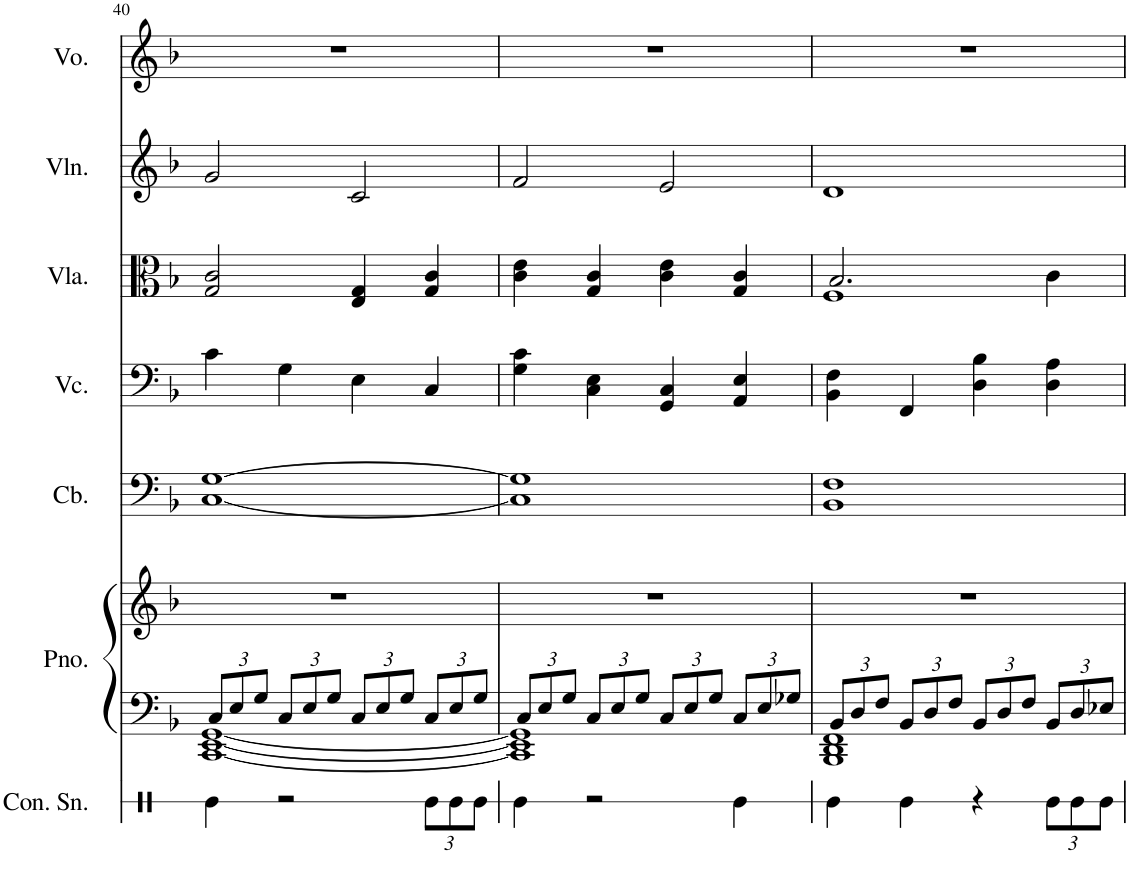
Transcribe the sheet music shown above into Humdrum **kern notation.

**kern	**kern	**kern	**kern	**kern	**kern	**kern	**kern
*part7	*part6	*part6	*part5	*part4	*part3	*part2	*part1
*staff8	*staff7	*staff6	*staff5	*staff4	*staff3	*staff2	*staff1
*I"Concert Snare Drum	*I"Piano	*	*I"Contrabass	*I"Violoncello	*I"Viola	*I"Violin	*I"Voice
*I'Con. Sn.	*I'Pno.	*	*I'Cb.	*I'Vc.	*I'Vla.	*I'Vln.	*I'Vo.
!!LO:PB:g=z
*clefX	*clefF4	*clefG2	*clefF4	*clefF4	*clefC3	*clefG2	*clefG2
*	*	*	*Trd7c12	*	*	*	*
*k[]	*k[b-]	*k[b-]	*k[b-]	*k[b-]	*k[b-]	*k[b-]	*k[b-]
*M4/4	*M4/4	*M4/4	*M4/4	*M4/4	*M4/4	*M4/4	*M4/4
=40	=40	=40	=40	=40	=40	=40	=40
*	*^	*	*	*	*	*	*
*	*	*Xbrackettup	*	*	*	*	*	*
4Re\	[<1CC [<1EE [<1GG	12C/L	1r	[1C [1G	4c\	2G/ 2c/	2g/	1r
.	.	12E/	.	.	.	.	.	.
.	.	12G/J	.	.	.	.	.	.
2r	.	12C/L	.	.	4G\	.	.	.
.	.	12E/	.	.	.	.	.	.
.	.	12G/J	.	.	.	.	.	.
.	.	12C/L	.	.	4E\	4E/ 4G/	2c/	.
.	.	12E/	.	.	.	.	.	.
.	.	12G/J	.	.	.	.	.	.
*Xbrackettup	*	*	*	*	*	*	*	*
12Re\L	.	12C/L	.	.	4C/	4G/ 4c/	.	.
12Re\	.	12E/	.	.	.	.	.	.
12Re\J	.	12G/J	.	.	.	.	.	.
=41	=41	=41	=41	=41	=41	=41	=41	=41
4Re\	1CC] 1EE] 1GG]	12C/L	1r	1C] 1G]	4G\ 4c\	4c\ 4e\	2f/	1r
.	.	12E/	.	.	.	.	.	.
.	.	12G/J	.	.	.	.	.	.
2r	.	12C/L	.	.	4C\ 4E\	4G/ 4c/	.	.
.	.	12E/	.	.	.	.	.	.
.	.	12G/J	.	.	.	.	.	.
.	.	12C/L	.	.	4GG/ 4C/	4c\ 4e\	2e/	.
.	.	12E/	.	.	.	.	.	.
.	.	12G/J	.	.	.	.	.	.
4Re\	.	12C/L	.	.	4AA/ 4E/	4G/ 4c/	.	.
.	.	12E/	.	.	.	.	.	.
.	.	12G-X/J	.	.	.	.	.	.
=42	=42	=42	=42	=42	=42	=42	=42	=42
*	*	*	*	*	*	*^	*	*
4Re\	1BBB- 1DD 1FF	12BB-/L	1r	1BB- 1F	4BB-\ 4F\	1F	2.B-/	1d	1r
.	.	12D/	.	.	.	.	.	.	.
.	.	12F/J	.	.	.	.	.	.	.
4Re\	.	12BB-/L	.	.	4FF/	.	.	.	.
.	.	12D/	.	.	.	.	.	.	.
.	.	12F/J	.	.	.	.	.	.	.
4r	.	12BB-/L	.	.	4D\ 4B-\	.	.	.	.
.	.	12D/	.	.	.	.	.	.	.
.	.	12F/J	.	.	.	.	.	.	.
12Re\L	.	12BB-/L	.	.	4D\ 4A\	.	4c\	.	.
12Re\	.	12D/	.	.	.	.	.	.	.
12Re\J	.	12E-X/J	.	.	.	.	.	.	.
*	*v	*v	*	*	*	*v	*v	*	*
=	=	=	=	=	=	=	=
*-	*-	*-	*-	*-	*-	*-	*-
